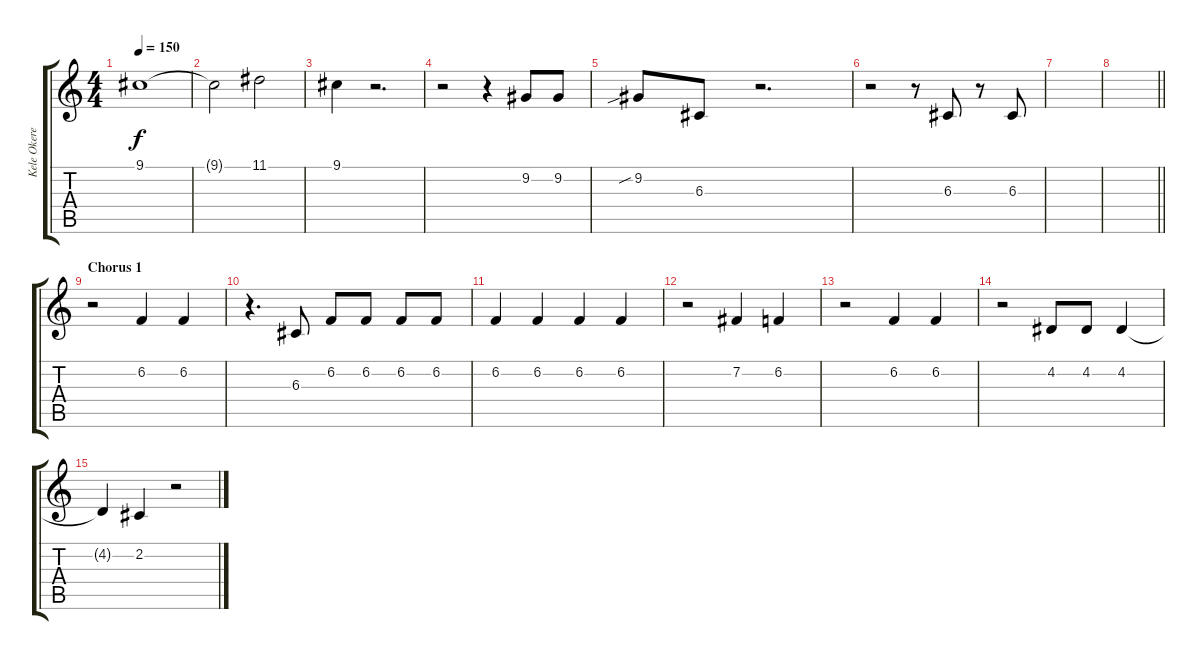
\track ("Kele Okereke (Vocals)" "Kele Okere") {instrument tenorsax}
\staff {score tabs}
\tuning (E4 B3 G3 D3 A2 E2) {hide}
\ts (4 4)
\tempo 150
\clef g2
\ks c
9.1.1{dy f} |
9.1{t}.2 11.1.2 |
9.1.4 r.2{d} |
r.2 r.4 9.2.8 9.2.8 |
9.2{sib}.8 6.3.8 r.2{d} |
r.2 r.8 6.3.8 r.8 6.3.8 |
|
\barLineRight lightlight
|
\section ("" "Chorus 1")
r.2 6.2.4 6.2.4 |
r.4{d} 6.3.8 6.2.8 6.2.8 6.2.8 6.2.8 |
6.2.4 6.2.4 6.2.4 6.2.4 |
r.2 7.2.4 6.2.4 |
r.2 6.2.4 6.2.4 |
r.2 4.2.8 4.2.8 4.2.4 |
4.2{t}.4 2.2.4 r.2
